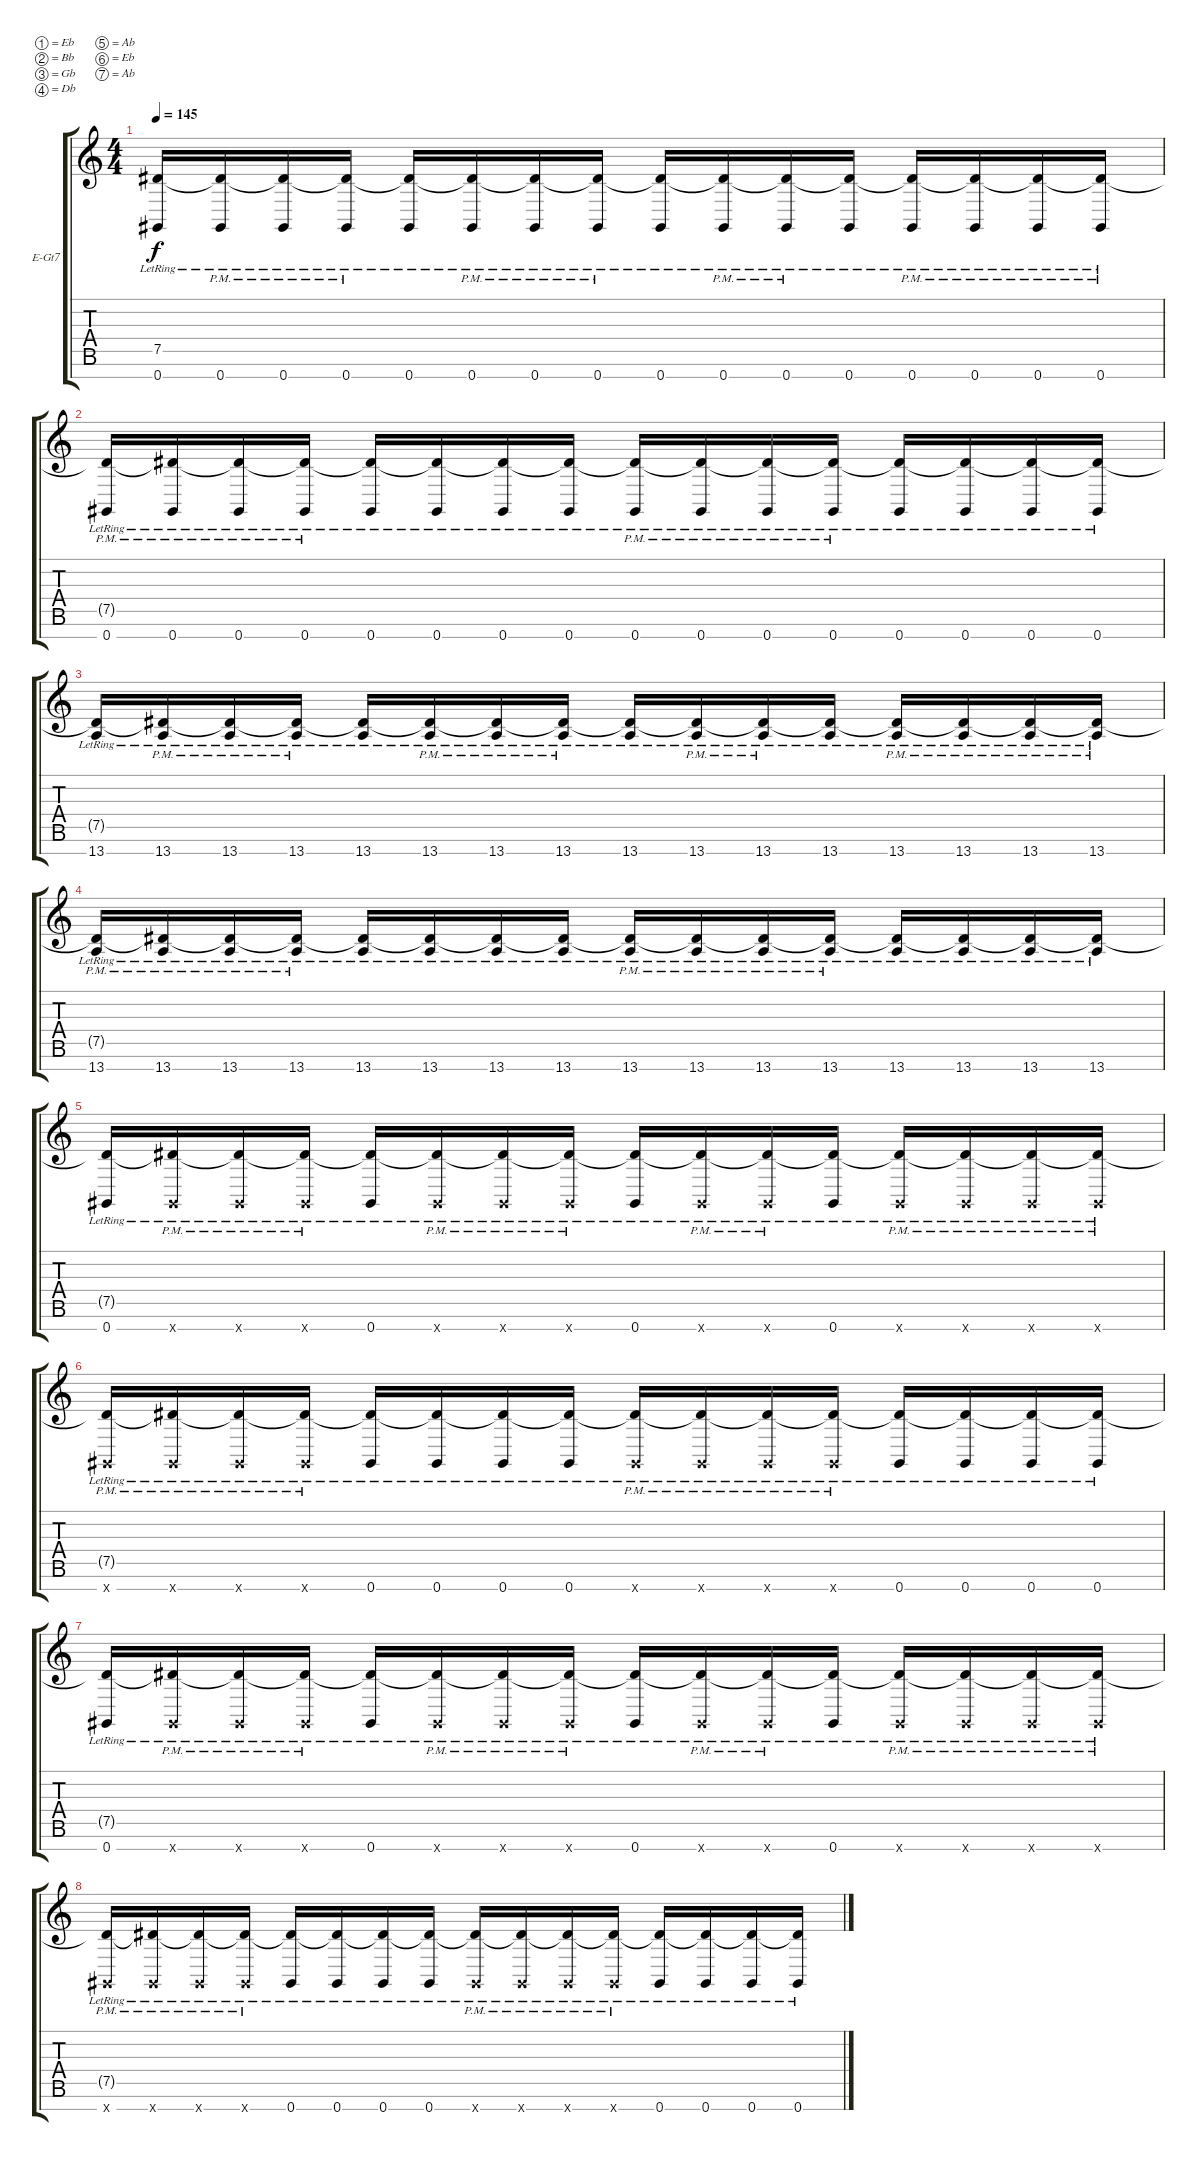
\defaultSystemsLayout 4
\bracketExtendMode groupsimilarinstruments
\firstSystemTrackNameOrientation horizontal
\otherSystemsTrackNameOrientation horizontal
\track ("Guitar 1" "E-Gt7") {instrument distortionguitar}
\staff {score tabs}
\tuning (Eb4 Bb3 Gb3 Db3 Ab2 Eb2 Ab1)
\ts (4 4)
\tempo 145
\clef g2
\ks c
(0.7 7.5{lr t}).16{dy f} (0.7{pm} 7.5{lr t}).16 (0.7{pm} 7.5{lr t}).16 (0.7{pm} 7.5{lr t}).16 (0.7 7.5{lr t}).16 (0.7{pm} 7.5{lr t}).16 (0.7{pm} 7.5{lr t}).16 (0.7{pm} 7.5{lr t}).16 (0.7 7.5{lr t}).16 (0.7{pm} 7.5{lr t}).16 (0.7{pm} 7.5{lr t}).16 (0.7 7.5{lr t}).16 (0.7{pm} 7.5{lr t}).16 (0.7{pm} 7.5{lr t}).16 (0.7{pm} 7.5{lr t}).16 (0.7{pm} 7.5{lr t}).16 |
(0.7{pm} 7.5{lr t}).16 (0.7{pm} 7.5{lr t}).16 (0.7{pm} 7.5{lr t}).16 (0.7{pm} 7.5{lr t}).16 (0.7 7.5{lr t}).16 (0.7 7.5{lr t}).16 (0.7 7.5{lr t}).16 (0.7 7.5{lr t}).16 (0.7{pm} 7.5{lr t}).16 (0.7{pm} 7.5{lr t}).16 (0.7{pm} 7.5{lr t}).16 (0.7{pm} 7.5{lr t}).16 (0.7 7.5{lr t}).16 (0.7 7.5{lr t}).16 (0.7 7.5{lr t}).16 (0.7 7.5{lr t}).16 |
(13.7 7.5{lr t}).16 (13.7{pm} 7.5{lr t}).16 (13.7{pm} 7.5{lr t}).16 (13.7{pm} 7.5{lr t}).16 (13.7 7.5{lr t}).16 (13.7{pm} 7.5{lr t}).16 (13.7{pm} 7.5{lr t}).16 (13.7{pm} 7.5{lr t}).16 (13.7 7.5{lr t}).16 (13.7{pm} 7.5{lr t}).16 (13.7{pm} 7.5{lr t}).16 (13.7 7.5{lr t}).16 (13.7{pm} 7.5{lr t}).16 (13.7{pm} 7.5{lr t}).16 (13.7{pm} 7.5{lr t}).16 (13.7{pm} 7.5{lr t}).16 |
(13.7{pm} 7.5{lr t}).16 (13.7{pm} 7.5{lr t}).16 (13.7{pm} 7.5{lr t}).16 (13.7{pm} 7.5{lr t}).16 (13.7 7.5{lr t}).16 (13.7 7.5{lr t}).16 (13.7 7.5{lr t}).16 (13.7 7.5{lr t}).16 (13.7{pm} 7.5{lr t}).16 (13.7{pm} 7.5{lr t}).16 (13.7{pm} 7.5{lr t}).16 (13.7{pm} 7.5{lr t}).16 (13.7 7.5{lr t}).16 (13.7 7.5{lr t}).16 (13.7 7.5{lr t}).16 (13.7 7.5{lr t}).16 |
(0.7 7.5{lr t}).16 (0.7{pm x} 7.5{lr t}).16 (0.7{pm x} 7.5{lr t}).16 (0.7{pm x} 7.5{lr t}).16 (0.7 7.5{lr t}).16 (0.7{pm x} 7.5{lr t}).16 (0.7{pm x} 7.5{lr t}).16 (0.7{pm x} 7.5{lr t}).16 (0.7 7.5{lr t}).16 (0.7{pm x} 7.5{lr t}).16 (0.7{pm x} 7.5{lr t}).16 (0.7 7.5{lr t}).16 (0.7{pm x} 7.5{lr t}).16 (0.7{pm x} 7.5{lr t}).16 (0.7{pm x} 7.5{lr t}).16 (0.7{pm x} 7.5{lr t}).16 |
(0.7{pm x} 7.5{lr t}).16 (0.7{pm x} 7.5{lr t}).16 (0.7{pm x} 7.5{lr t}).16 (0.7{pm x} 7.5{lr t}).16 (0.7 7.5{lr t}).16 (0.7 7.5{lr t}).16 (0.7 7.5{lr t}).16 (0.7 7.5{lr t}).16 (0.7{pm x} 7.5{lr t}).16 (0.7{pm x} 7.5{lr t}).16 (0.7{pm x} 7.5{lr t}).16 (0.7{pm x} 7.5{lr t}).16 (0.7 7.5{lr t}).16 (0.7 7.5{lr t}).16 (0.7 7.5{lr t}).16 (0.7 7.5{lr t}).16 |
(0.7 7.5{lr t}).16 (0.7{pm x} 7.5{lr t}).16 (0.7{pm x} 7.5{lr t}).16 (0.7{pm x} 7.5{lr t}).16 (0.7 7.5{lr t}).16 (0.7{pm x} 7.5{lr t}).16 (0.7{pm x} 7.5{lr t}).16 (0.7{pm x} 7.5{lr t}).16 (0.7 7.5{lr t}).16 (0.7{pm x} 7.5{lr t}).16 (0.7{pm x} 7.5{lr t}).16 (0.7 7.5{lr t}).16 (0.7{pm x} 7.5{lr t}).16 (0.7{pm x} 7.5{lr t}).16 (0.7{pm x} 7.5{lr t}).16 (0.7{pm x} 7.5{lr t}).16 |
(0.7{pm x} 7.5{lr t}).16 (0.7{pm x} 7.5{lr t}).16 (0.7{pm x} 7.5{lr t}).16 (0.7{pm x} 7.5{lr t}).16 (0.7 7.5{lr t}).16 (0.7 7.5{lr t}).16 (0.7 7.5{lr t}).16 (0.7 7.5{lr t}).16 (0.7{pm x} 7.5{lr t}).16 (0.7{pm x} 7.5{lr t}).16 (0.7{pm x} 7.5{lr t}).16 (0.7{pm x} 7.5{lr t}).16 (0.7 7.5{lr t}).16 (0.7 7.5{lr t}).16 (0.7 7.5{lr t}).16 (0.7 7.5{lr t}).16
